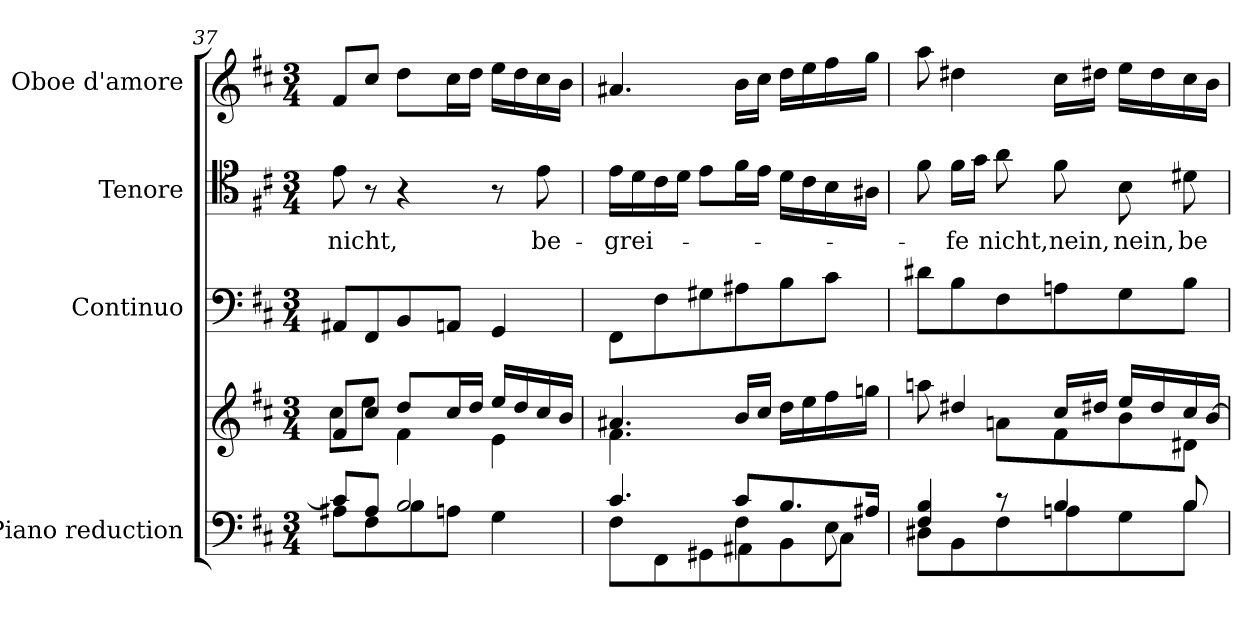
**kern	**kern	**kern	**kern	**text	**kern
*part4	*part4	*part3	*part2	*part2	*part1
*staff5	*staff4	*staff3	*staff2	*staff2	*staff1
*I"Piano reduction	*	*I"Continuo	*I"Tenore	*	*I"Oboe d'amore
*I'Pno	*	*	*	*	*I'Ob
*clefF4	*clefG2	*clefF4	*clefC4	*	*clefG2
*k[f#c#]	*k[f#c#]	*k[f#c#]	*k[f#c#]	*	*k[f#c#]
*M3/4	*M3/4	*M3/4	*M3/4	*	*M3/4
=37	=37	=37	=37	=37	=37
*^	*^	*	*	*	*
!	!	!	!	!	!	!LO:LY:b	!
8c#/L]	8A#X\L	8f#/L	8cc#\L	8AA#X/L	8e\	nicht,	8f#/L
8A#/J	8F#\	8cc#/J	8ee\J	8FF#/	8r	.	8cc#/J
2B/	8B\	8dd/L	4f#\	8BB/	4r	.	8dd\L
.	8An\J	16cc#/L	.	8AAn/J	.	.	16cc#\L
.	.	16dd/JJ	.	.	.	.	16dd\JJ
.	4G\	16ee/LL	4e\	4GG/	8r	.	16ee\LL
.	.	16dd/	.	.	.	.	16dd\
!	!	!	!	!	!	!LO:LY:b	!
.	.	16cc#/	.	.	8e\	be-	16cc#\
.	.	16b/JJ	.	.	.	.	16b\JJ
!!LO:LB:g=z
=38	=38	=38	=38	=38	=38	=38	=38
*	*^	*	*	*	*	*	*
!	!	!	!	!	!	!	!LO:LY:b	!
4.ryy	4.c#/	8F#\L	4.a#X/	4.f#\	8FF#\L	16e\LL	-grei-	4.a#X/
.	.	.	.	.	.	16d\	.	.
.	.	8FF#\	.	.	8F#\	16c#\	.	.
.	.	.	.	.	.	16d\JJ	.	.
.	.	8GG#X\	.	.	8G#X\	8e\L	.	.
8c#/L	4F#\	8AA#X\	16b/LL	4.ryy	8A#X\	16f#\L	.	16b\LL
.	.	.	16cc#/JJ	.	.	16e\JJ	.	16cc#\JJ
8.B/	.	8BB\	16dd\LL	.	8B\	16d\LL	.	16dd\LL
.	.	.	16ee\	.	.	16c#\	.	16ee\
.	8E\	8C#\J	16ff#\	.	8c#\J	16B\	.	16ff#\
16A#X/Jk	.	.	16ggn\JJ	.	.	16A#X\JJ	.	16gg\JJ
*	*v	*v	*	*	*	*	*	*
=39	=39	=39	=39	=39	=39	=39	=39
4F#/ 4B/	8D#X\L	8aan\	4ryy	8d#X\L	8f#\	.	8aa\
!	!	!	!	!	!	!LO:LY:b	!
.	8BB\	4dd#X/	.	8B\	16f#\LL	-fe	4dd#X\
.	.	.	.	.	16g\JJ	.	.
!	!	!	!	!	!	!LO:LY:b	!
8r	8F#\	.	8an\L	8F#\	8a\	nicht,	.
!	!	!	!	!	!	!LO:LY:b	!
4B/	8An\	16cc#/LL	8f#\	8An\	8f#\	nein,	16cc#\LL
.	.	16dd#X/JJ	.	.	.	.	16dd#X\JJ
!	!	!	!	!	!	!LO:LY:b	!
.	8G\	16ee/LL	8b\	8G\	8B\	nein,	16ee\LL
.	.	16dd#/	.	.	.	.	16dd#\
!	!	!	!	!	!	!LO:LY:b	!
8B/	8B\J	16cc#/	8d#X\J	8B\J	8d#X\	be-	16cc#\
.	.	[<16b/JJ	.	.	.	.	16b\JJ
*v	*v	*	*	*	*	*	*
*	*v	*v	*	*	*	*
=	=	=	=	=	=
*-	*-	*-	*-	*-	*-
